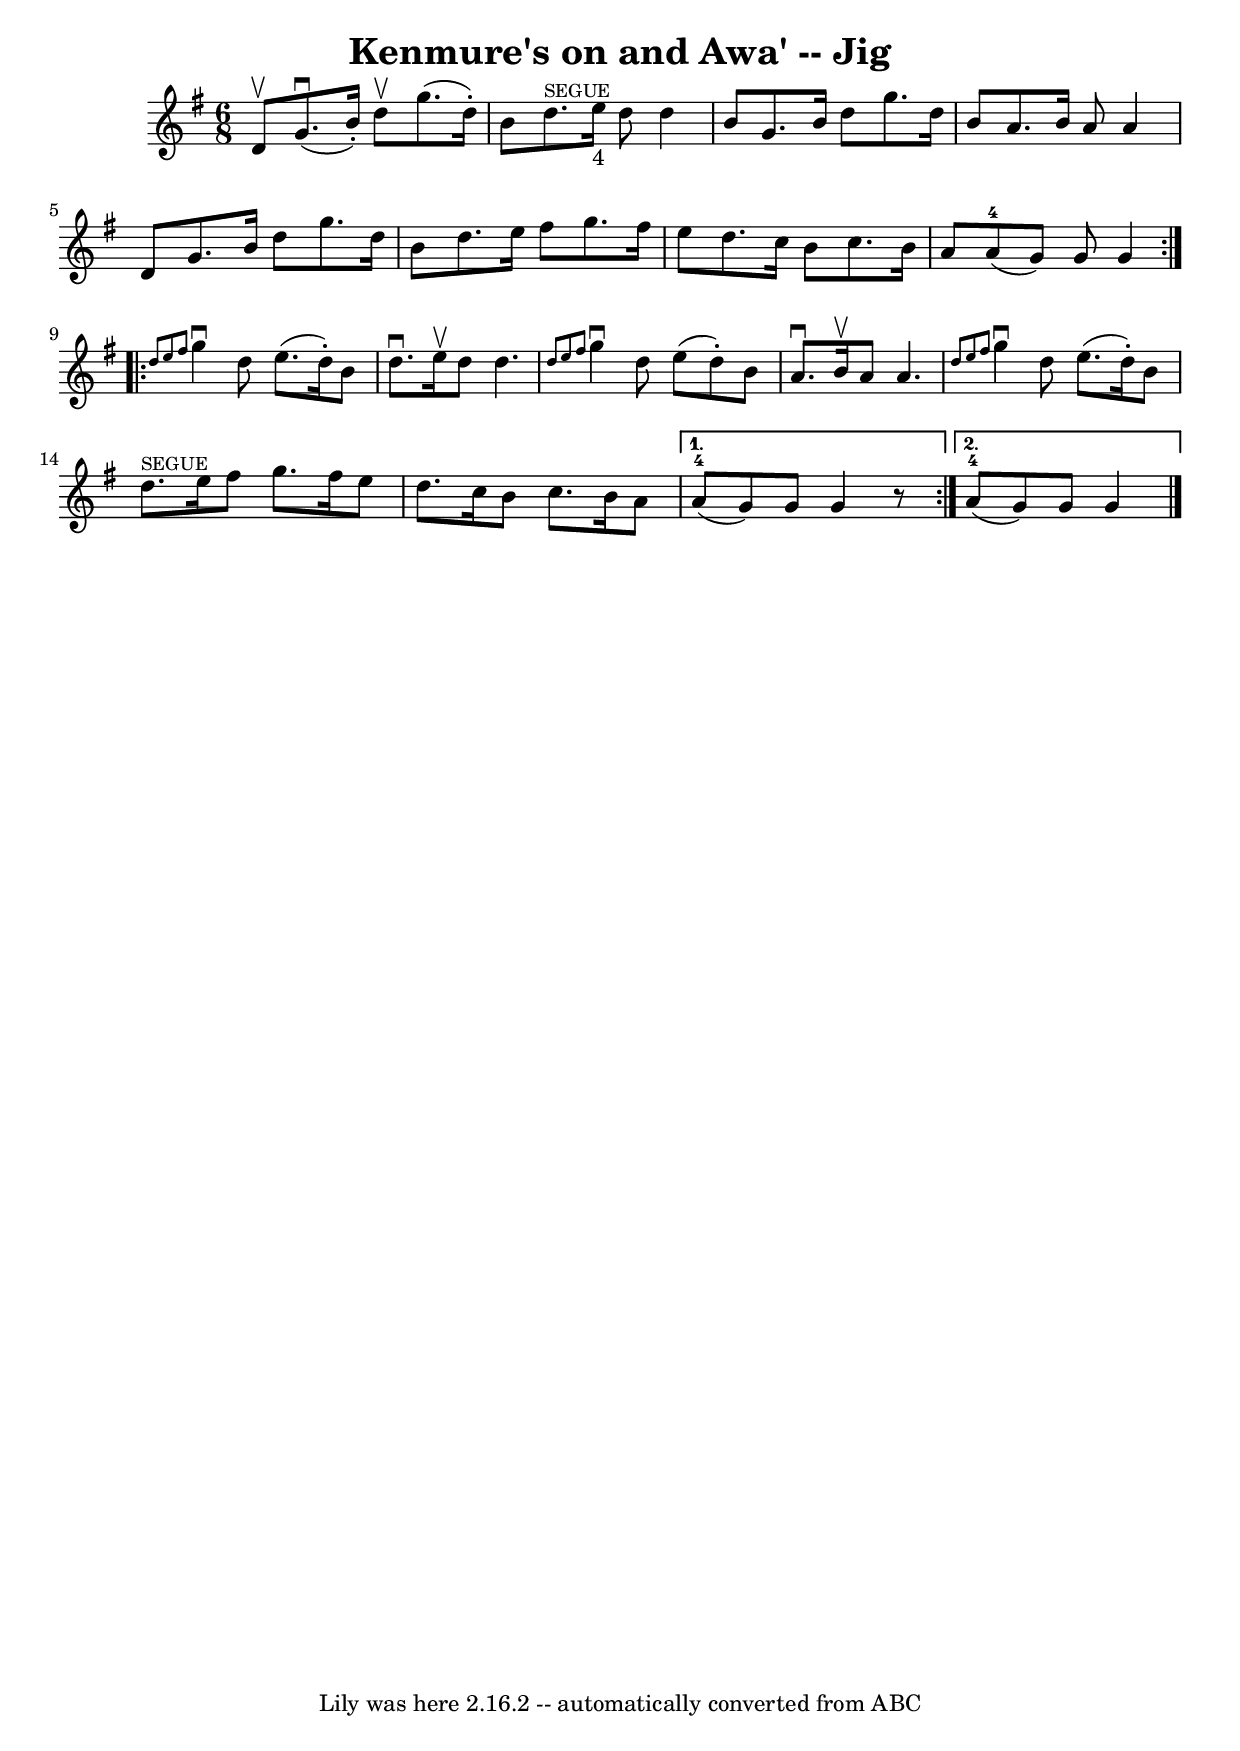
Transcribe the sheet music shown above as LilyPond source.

\version "2.16.2"
\include "Mammoth.ily"
\header {
  %% book = "Ryan's Mammoth Collection"
  crossRefNumber = "1"
  footnotes = ""
  origin = "SCOTCH"
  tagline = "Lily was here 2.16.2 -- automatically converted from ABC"
  title = "Kenmure's on and Awa' -- Jig"

}
voicedefault =  {



  \repeat volta 2 {

    \time 6/8 
    \key g \major
    d'8^\upbow |
    g'8.^\downbow(b'16-.)   
    d''8^\upbow g''8. (d''16-.) b'8  |
    d''8.^\segue e''16 
    _"4" d''8 d''4 b'8  |
    g'8. b'16 d''8 g''8. d''16   
    b'8  |
    a'8. b'16 a'8 a'4 d'8  |
    g'8. b'16   
    d''8 g''8. d''16 b'8  |
    d''8. e''16 fis''8 g''8.    
    fis''16 e''8  |
    d''8. c''16 b'8 c''8. b'16 a'8   |
    a'8-4(g'8) g'8 g'4  
  } 
  \repeat volta 2 {
    \grace {   
      d''8 e''8 fis''8  
    } g''4^\downbow d''8 e''8. (d''16-.)   
    b'8  |
    d''8.^\downbow e''16^\upbow d''8 d''4.    |
    
    \grace { d''8 e''8 fis''8  
	   } g''4^\downbow d''8 e''8 (d''8-.) b'8  |
    a'8.^\downbow b'16^\upbow a'8 a'4.    |
    
    \grace { d''8 e''8 fis''8  
	   } g''4^\downbow d''8 e''8. (
    d''16-.) b'8  |
    d''8.^\segue e''16 fis''8 g''8.    
    fis''16 e''8  |
    d''8. c''16 b'8 c''8. b'16 a'8  

  } \alternative{{ a'8-4(g'8) g'8 g'4    r8 
		 } { a'8-4(
		     g'8) g'8 g'4  \bar "|."   
		   }
	       }

}

\score{
  <<

    \context Staff="default"
    {
      \voicedefault 
      
    }

  >>
  \layout {
    
  }
  \midi {
  }

}
